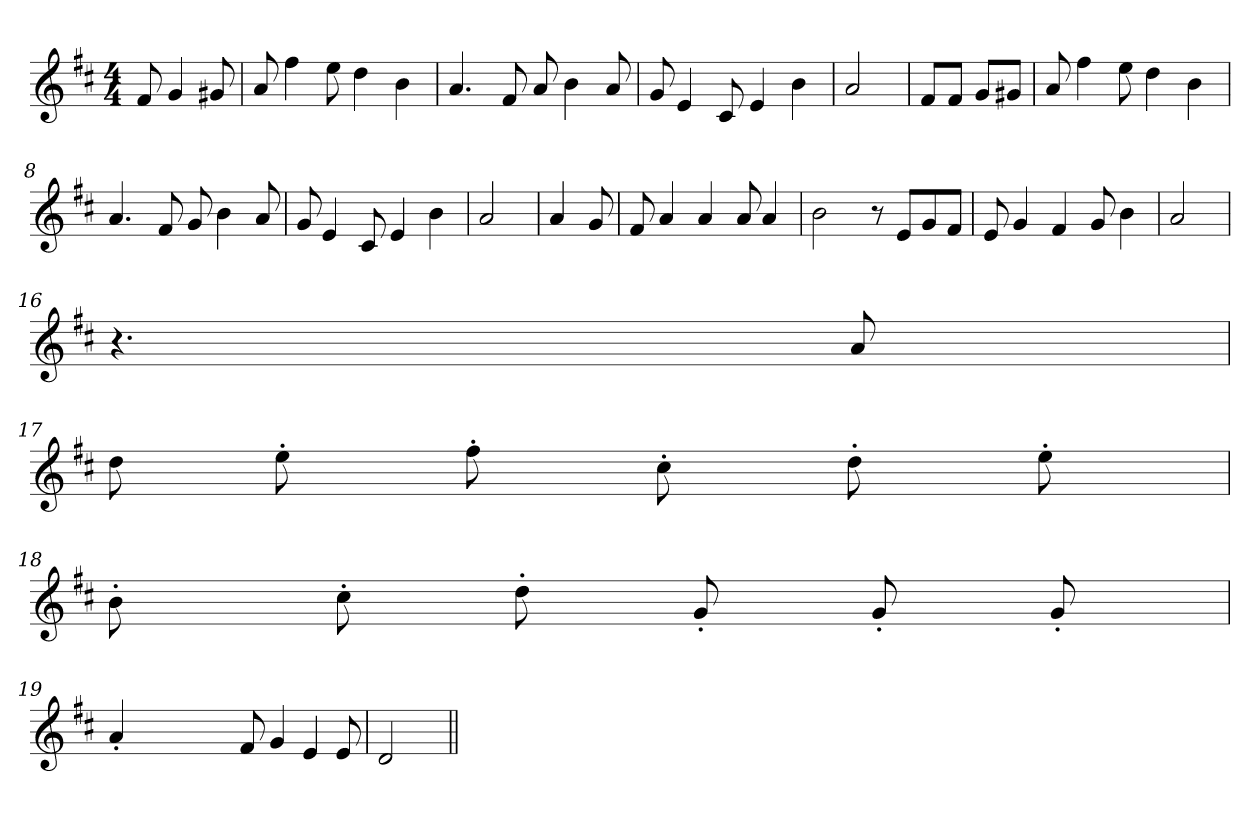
**kern
*part1
*staff1
*clefG2
*k[f#c#]
*D:
*M4/4
=1
8f#/
4g/
8g#X/
=2
8a/
4ff#\
8ee\
4dd\
4b\
=3
4.a/
8f#/
8a/
4b\
8a/
=4
8g/
4e/
8c#/
4e/
4b\
=5
2a/
=6
8f#/L
8f#/J
8g/L
8g#X/J
=7
8a/
4ff#\
8ee\
4dd\
4b\
=8
4.a/
8f#/
8g/
4b\
8a/
!!LO:LB:g=z
=9
8g/
4e/
8c#/
4e/
4b\
=10
2a/
=11
4a/
8g/
=12
8f#/
4a/
4a/
8a/
4a/
=13
2b\
8r
8e/L
8g/
8f#/J
=14
8e/
4g/
4f#/
8g/
4b\
=15
2a/
=16
4.r
8a/
!!LO:LB:g=z
=17
8dd\
2..ryy
8ryy
2ryy
8ee'\
0ryy
2ryy
8ff#'\
0ryy
2ryy
8cc#'\
0ryy
2ryy
8dd'\
0ryy
2ryy
8ee'\
0ryy
2ryy
!!LO:LB:g=z
=18
8b'\
1ryy
2..ryy
8ryy
2ryy
8cc#'\
0ryy
2ryy
8dd'\
0ryy
2ryy
8g'/
0ryy
2ryy
8g'/
0ryy
2ryy
8g'/
0ryy
2ryy
=19
4a'/
8ryy
1ryy
8f#/
4g/
4e/
8e/
!!LO:LB:g=z
=20
2d/
8ryy
=||
*-
